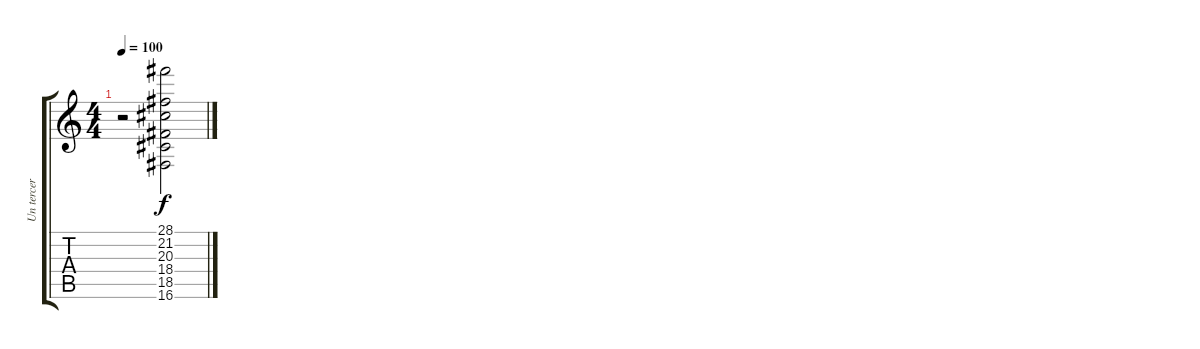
\track ("Un tercer Teclado" "Un tercer ") {instrument tremolostrings}
\staff {score tabs}
\tuning (D4 A3 F3 C3 G2 D2) {hide}
\ts (4 4)
\tempo 100
\clef g2
\ks c
r.2{dy f volume 8 instrument tremolostrings} (28.1 21.2 20.3 18.4 18.5 16.6).2{volume 1}
